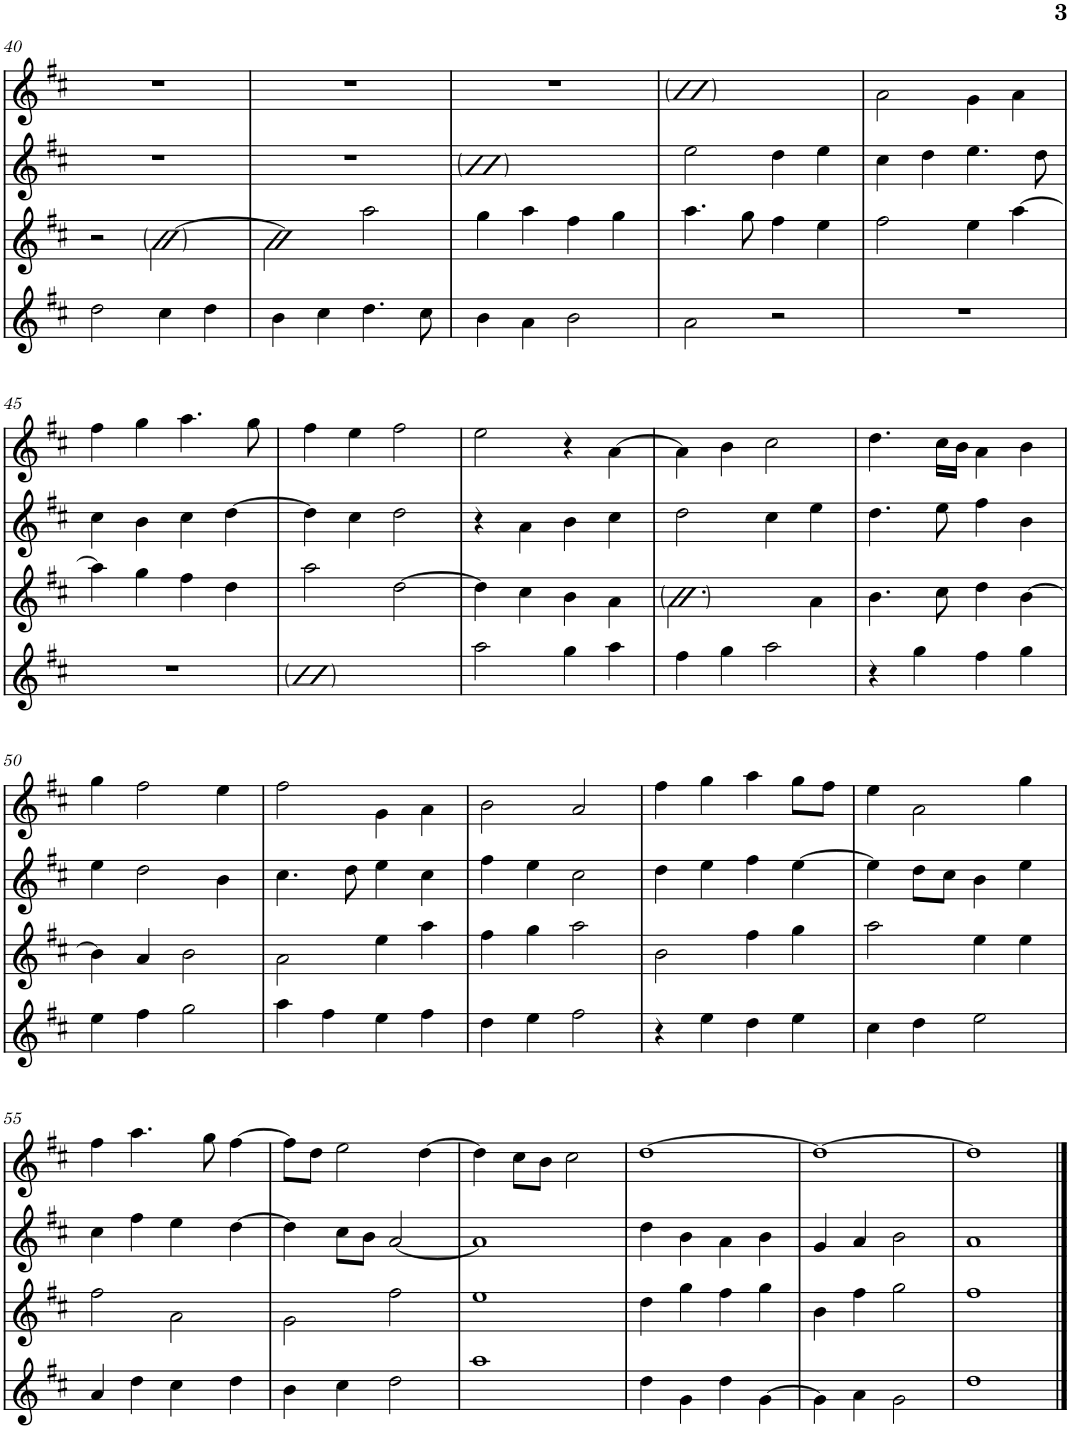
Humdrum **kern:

**kern	**kern	**kern	**kern
*part4	*part3	*part2	*part1
*staff4	*staff3	*staff2	*staff1
*I"Piano	*I"Piano	*I"Piano	*I"alto
*I'Pno	*I'Pno	*I'Pno	*
!!LO:PB:g=z
*clefG2	*clefG2	*clefG2	*clefG2
*k[f#c#]	*k[f#c#]	*k[f#c#]	*k[f#c#]
*M4/4	*M4/4	*M4/4	*M4/4
=40	=40	=40	=40
2dd\	2r	1r	1r
4cc#\	[2b\	.	.
4dd\	.	.	.
=41	=41	=41	=41
4b\	2b\]	1r	1r
4cc#\	.	.	.
4.dd\	2aa\	.	.
8cc#\	.	.	.
=42	=42	=42	=42
4b\	4gg\	1b	1r
4a\	4aa\	.	.
2b\	4ff#\	.	.
.	4gg\	.	.
=43	=43	=43	=43
2a\	4.aa\	2ee\	1b
.	8gg\	.	.
2r	4ff#\	4dd\	.
.	4ee\	4ee\	.
=44	=44	=44	=44
1r	2ff#\	4cc#\	2a\
.	.	4dd\	.
.	4ee\	4.ee\	4g\
.	[4aa\	.	4a\
.	.	8dd\	.
!!LO:LB:g=z
=45	=45	=45	=45
1r	4aa\]	4cc#\	4ff#\
.	4gg\	4b\	4gg\
.	4ff#\	4cc#\	4.aa\
.	4dd\	[4dd\	.
.	.	.	8gg\
=46	=46	=46	=46
1b	2aa\	4dd\]	4ff#\
.	.	4cc#\	4ee\
.	[2dd\	2dd\	2ff#\
=47	=47	=47	=47
2aa\	4dd\]	4r	2ee\
.	4cc#\	4a\	.
4gg\	4b\	4b\	4r
4aa\	4a\	4cc#\	[4a\
=48	=48	=48	=48
4ff#\	2.b\	2dd\	4a\]
4gg\	.	.	4b\
2aa\	.	4cc#\	2cc#\
.	4a\	4ee\	.
=49	=49	=49	=49
4r	4.b\	4.dd\	4.dd\
4gg\	.	.	.
.	8cc#\	8ee\	16cc#\LL
.	.	.	16b\JJ
4ff#\	4dd\	4ff#\	4a\
4gg\	[4b\	4b\	4b\
!!LO:LB:g=z
=50	=50	=50	=50
4ee\	4b\]	4ee\	4gg\
4ff#\	4a/	2dd\	2ff#\
2gg\	2b\	.	.
.	.	4b\	4ee\
=51	=51	=51	=51
4aa\	2a\	4.cc#\	2ff#\
4ff#\	.	.	.
.	.	8dd\	.
4ee\	4ee\	4ee\	4g\
4ff#\	4aa\	4cc#\	4a\
=52	=52	=52	=52
4dd\	4ff#\	4ff#\	2b\
4ee\	4gg\	4ee\	.
2ff#\	2aa\	2cc#\	2a/
=53	=53	=53	=53
4r	2b\	4dd\	4ff#\
4ee\	.	4ee\	4gg\
4dd\	4ff#\	4ff#\	4aa\
4ee\	4gg\	[4ee\	8gg\L
.	.	.	8ff#\J
=54	=54	=54	=54
4cc#\	2aa\	4ee\]	4ee\
4dd\	.	8dd\L	2a\
.	.	8cc#\J	.
2ee\	4ee\	4b\	.
.	4ee\	4ee\	4gg\
!!LO:LB:g=z
=55	=55	=55	=55
4a/	2ff#\	4cc#\	4ff#\
4dd\	.	4ff#\	4.aa\
4cc#\	2a\	4ee\	.
.	.	.	8gg\
4dd\	.	[4dd\	[4ff#\
=56	=56	=56	=56
4b\	2g\	4dd\]	8ff#\L]
.	.	.	8dd\J
4cc#\	.	8cc#\L	2ee\
.	.	8b\J	.
2dd\	2ff#\	[2a/	.
.	.	.	[4dd\
=57	=57	=57	=57
1aa	1ee	1a]	4dd\]
.	.	.	8cc#\L
.	.	.	8b\J
.	.	.	2cc#\
=58	=58	=58	=58
4dd\	4dd\	4dd\	[1dd
4g\	4gg\	4b\	.
4dd\	4ff#\	4a\	.
[4g\	4gg\	4b\	.
=59	=59	=59	=59
4g\]	4b\	4g/	1dd_
4a\	4ff#\	4a/	.
2g\	2gg\	2b\	.
=60	=60	=60	=60
1dd	1ff#	1a	1dd]
==	==	==	==
*-	*-	*-	*-
